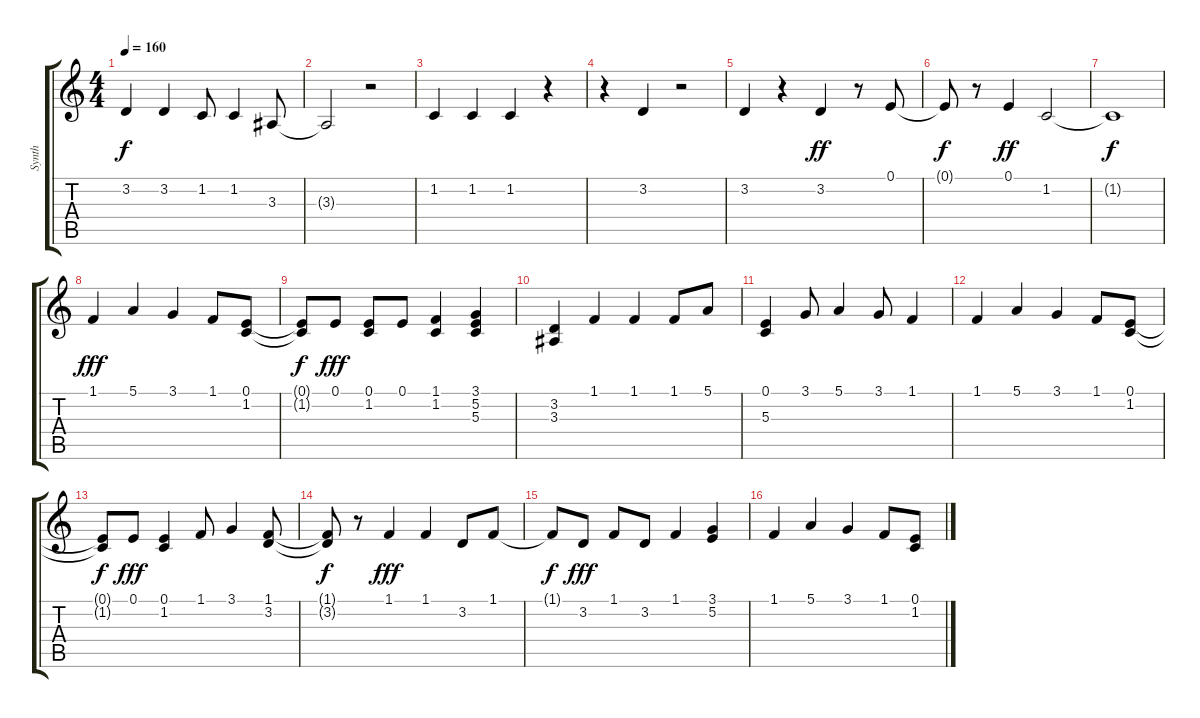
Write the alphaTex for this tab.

\track ("Synth" "Synth") {instrument dulcimer}
\staff {score tabs}
\tuning (E4 B3 G3 D3 A2 E2) {hide}
\ts (4 4)
\tempo 160
\clef g2
\ks c
3.2.4{dy f} 3.2.4 1.2.8 1.2.4 3.3.8 |
3.3{t}.2 r.2 |
1.2.4 1.2.4 1.2.4 r.4 |
r.4 3.2.4 r.2 |
3.2.4 r.4 3.2.4{dy ff} r.8 0.1.8 |
0.1{t}.8{dy f} r.8 0.1.4{dy ff} 1.2.2 |
1.2{t}.1{dy f} |
1.1.4{dy fff} 5.1.4 3.1.4 1.1.8 (0.1 1.2).8 |
(0.1{t} 1.2{t}).8{dy f} 0.1.8{dy fff} (0.1 1.2).8 0.1.8 (1.1 1.2).4 (3.1 5.2 5.3).4 |
(3.2 3.3).4 1.1.4 1.1.4 1.1.8 5.1.8 |
(0.1 5.3).4 3.1.8 5.1.4 3.1.8 1.1.4 |
1.1.4 5.1.4 3.1.4 1.1.8 (0.1 1.2).8 |
(0.1{t} 1.2{t}).8{dy f} 0.1.8{dy fff} (0.1 1.2).4 1.1.8 3.1.4 (1.1 3.2).8 |
(1.1{t} 3.2{t}).8{dy f} r.8 1.1.4{dy fff} 1.1.4 3.2.8 1.1.8 |
1.1{t}.8{dy f} 3.2.8{dy fff} 1.1.8 3.2.8 1.1.4 (3.1 5.2).4 |
1.1.4 5.1.4 3.1.4 1.1.8 (0.1 1.2).8
